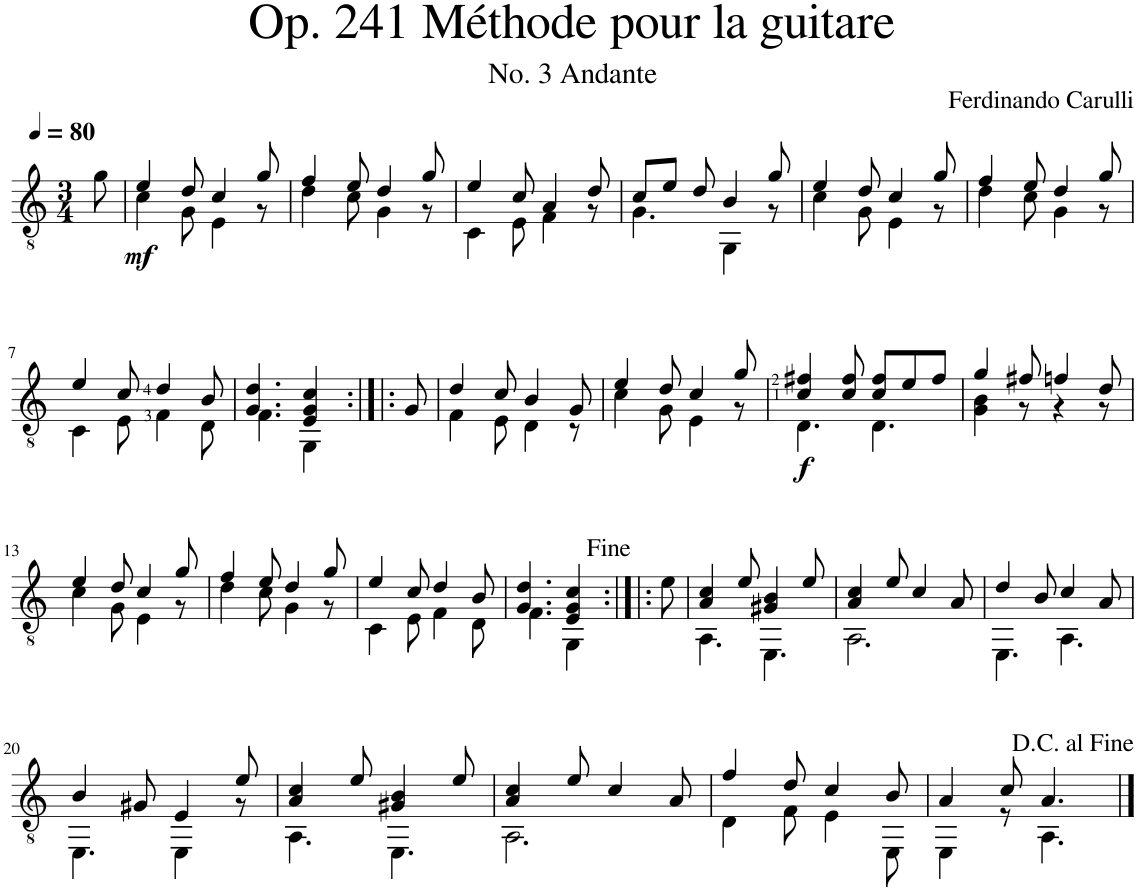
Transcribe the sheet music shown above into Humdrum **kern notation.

**kern	**dynam
*part1	*part1
*staff1	*staff1
*I"Classical Guitar	*
*I'Guit.	*
*clefGv2	*
*k[]	*
*M3/4	*
*MM80	*
=	=
8g\	.
=1	=1
*^	*
!	!	!LO:DY:b
4e/	4c\	mf
8d/	8G\	.
4c/	4E\	.
8g/	8r	.
=2	=2	=2
4f/	4d\	.
8e/	8c\	.
4d/	4G\	.
8g/	8r	.
=3	=3	=3
4e/	4C\	.
8c/	8E\	.
4A/	4F\	.
8d/	8r	.
=4	=4	=4
8c/L	4.G\	.
8e/J	.	.
8d/	.	.
4B/	4GG\	.
8g/	8r	.
=5	=5	=5
4e/	4c\	.
8d/	8G\	.
4c/	4E\	.
8g/	8r	.
=6	=6	=6
4f/	4d\	.
8e/	8c\	.
4d/	4G\	.
8g/	8r	.
!!LO:LB:g=z	!!
=7	=7	=7
4e/	4C\	.
8c/	8E\	.
4d/	4F\	.
8B/	8D\	.
=8	=8	=8
4.G/ 4.d/	4.F\	.
4E/ 4G/ 4c/	4GG\	.
*v	*v	*
=8X1:|!|:	=8X1:|!|:
8G/	.
=9	=9
*^	*
4d/	4F\	.
8c/	8E\	.
4B/	4D\	.
8G/	8r	.
=10	=10	=10
4e/	4c\	.
8d/	8G\	.
4c/	4E\	.
8g/	8r	.
=11	=11	=11
!	!	!LO:DY:b
4c/ 4f#X/	4.D\	f
8c/ 8f#/	.	.
8c/ 8f#/L	4.D\	.
8e/	.	.
8f#/J	.	.
=12	=12	=12
4g/	4G\ 4B\	.
8f#X/	8r	.
4fn/	4r	.
8d/	8r	.
!!LO:LB:g=z	!!
=13	=13	=13
4e/	4c\	.
8d/	8G\	.
4c/	4E\	.
8g/	8r	.
=14	=14	=14
4f/	4d\	.
8e/	8c\	.
4d/	4G\	.
8g/	8r	.
=15	=15	=15
4e/	4C\	.
8c/	8E\	.
4d/	4F\	.
8B/	8D\	.
=16	=16	=16
4.G/ 4.d/	4.F\	.
4E/ 4G/ 4c/	4GG\	.
*v	*v	*
=16X2:|!|:	=16X2:|!|:
8e\	.
=17	=17
*^	*
4A/ 4c/	4.AA\	.
8e/	.	.
4G#X/ 4B/	4.EE\	.
8e/	.	.
=18	=18	=18
4A/ 4c/	2.AA\	.
8e/	.	.
4c/	.	.
8A/	.	.
=19	=19	=19
4d/	4.EE\	.
8B/	.	.
4c/	4.AA\	.
8A/	.	.
!!LO:LB:g=z	!!
=20	=20	=20
4B/	4.EE\	.
8G#X/	.	.
4E/	4EE\	.
8e/	8r	.
=21	=21	=21
4A/ 4c/	4.AA\	.
8e/	.	.
4G#X/ 4B/	4.EE\	.
8e/	.	.
=22	=22	=22
4A/ 4c/	2.AA\	.
8e/	.	.
4c/	.	.
8A/	.	.
=23	=23	=23
4f/	4D\	.
8d/	8F\	.
4c/	4E\	.
8B/	8EE\	.
=24	=24	=24
4A/	4EE\	.
8c/	8r	.
4.A/	4.AA\	.
*v	*v	*
==	==
*-	*-
